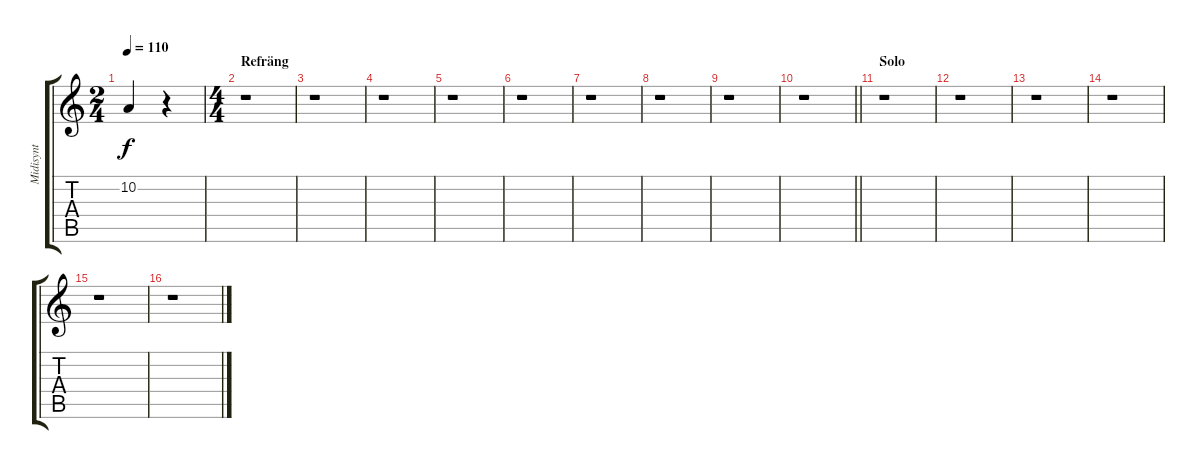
\track ("Midisynt" "Midisynt") {instrument marimba}
\staff {score tabs}
\tuning (E4 B3 G3 D3 A2 E2) {hide}
\ts (2 4)
\tempo 110
\clef g2
\ks c
10.2.4{dy f} r.4 |
\ts (4 4)
\section ("" "Refräng")
r.1 |
r.1 |
r.1 |
r.1 |
r.1 |
r.1 |
r.1 |
r.1 |
\barLineRight lightlight
r.1 |
\section ("" "Solo")
r.1 |
r.1 |
r.1 |
r.1 |
r.1 |
r.1
